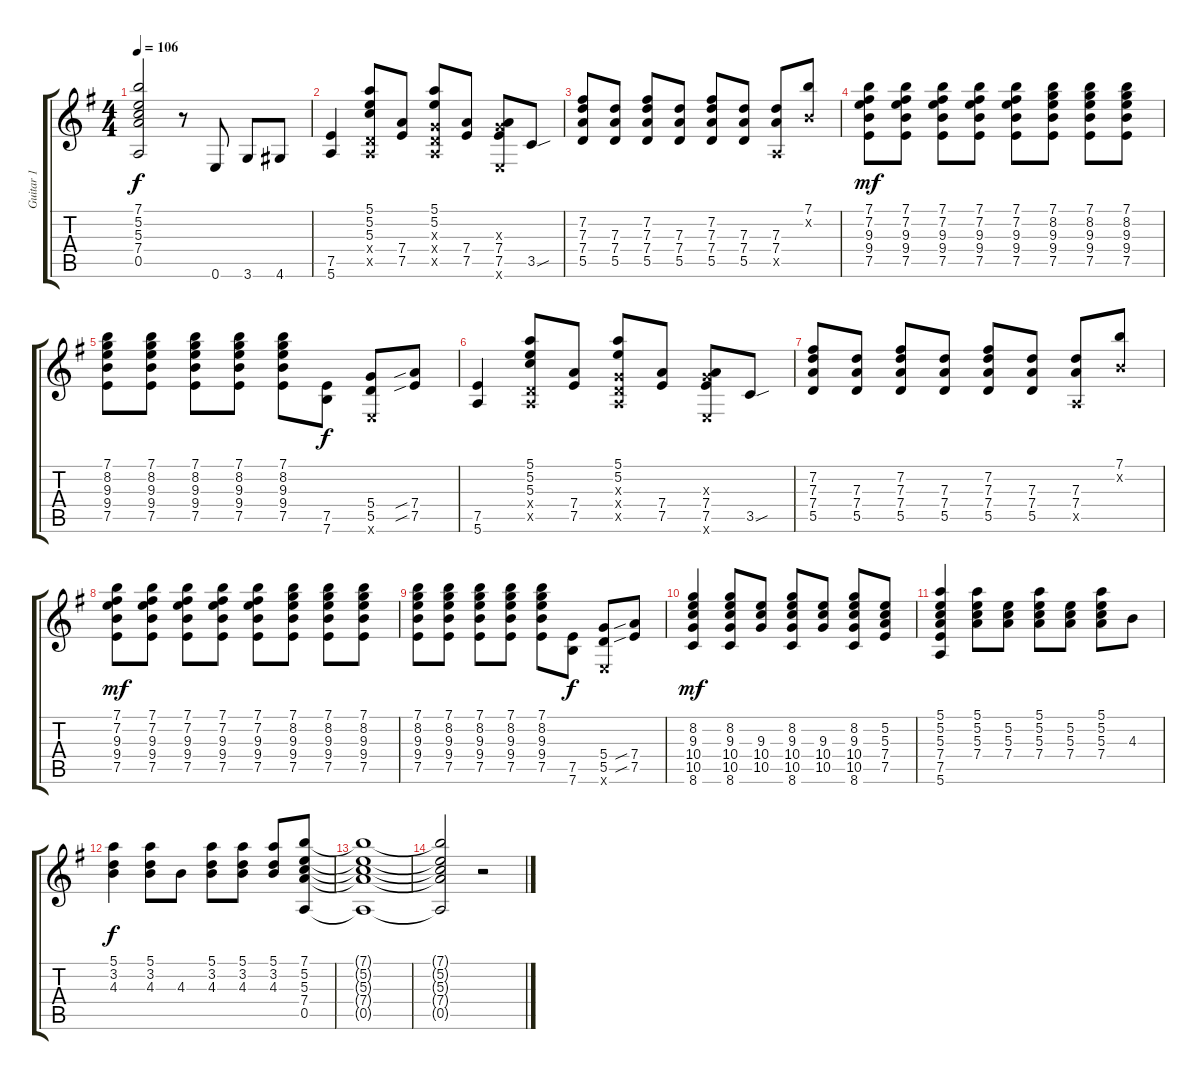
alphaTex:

\track ("Guitar 1" "Guitar 1") {instrument electricguitarjazz}
\staff {score tabs}
\tuning (E4 B3 G3 D3 A2 E2) {hide}
\ts (4 4)
\tempo 106
\clef g2
\ks g
(7.1{t} 5.2{t} 5.3{t} 7.4{t} 0.5{t}).2{dy f} r.8 0.6.8 3.6.8 4.6.8 |
(7.5 5.6).4 (5.1 5.2 5.3 0.4{x} 0.5{x}).8 (7.4 7.5).8 (5.1 5.2 0.3{x} 0.4{x} 0.5{x}).8 (7.4 7.5).8 (0.3{x} 7.4 7.5 0.6{x}).8 3.5{sou}.8 |
(7.2 7.3 7.4 5.5).8 (7.3 7.4 5.5).8 (7.2 7.3 7.4 5.5).8 (7.3 7.4 5.5).8 (7.2 7.3 7.4 5.5).8 (7.3 7.4 5.5).8 (7.3 7.4 0.5{x}).8 (7.1 0.2{x}).8 |
(7.1 7.2 9.3 9.4 7.5).8{dy mf} (7.1 7.2 9.3 9.4 7.5).8 (7.1 7.2 9.3 9.4 7.5).8 (7.1 7.2 9.3 9.4 7.5).8 (7.1 7.2 9.3 9.4 7.5).8 (7.1 8.2 9.3 9.4 7.5).8 (7.1 8.2 9.3 9.4 7.5).8 (7.1 8.2 9.3 9.4 7.5).8 |
(7.1 8.2 9.3 9.4 7.5).8 (7.1 8.2 9.3 9.4 7.5).8 (7.1 8.2 9.3 9.4 7.5).8 (7.1 8.2 9.3 9.4 7.5).8 (7.1 8.2 9.3 9.4 7.5).8 (7.5 7.6).8{dy f} (5.4 5.5 0.6{x}).8 (7.4{sib} 7.5{sib}).8 |
(7.5 5.6).4 (5.1 5.2 5.3 0.4{x} 0.5{x}).8 (7.4 7.5).8 (5.1 5.2 0.3{x} 0.4{x} 0.5{x}).8 (7.4 7.5).8 (0.3{x} 7.4 7.5 0.6{x}).8 3.5{sou}.8 |
(7.2 7.3 7.4 5.5).8 (7.3 7.4 5.5).8 (7.2 7.3 7.4 5.5).8 (7.3 7.4 5.5).8 (7.2 7.3 7.4 5.5).8 (7.3 7.4 5.5).8 (7.3 7.4 0.5{x}).8 (7.1 0.2{x}).8 |
(7.1 7.2 9.3 9.4 7.5).8{dy mf} (7.1 7.2 9.3 9.4 7.5).8 (7.1 7.2 9.3 9.4 7.5).8 (7.1 7.2 9.3 9.4 7.5).8 (7.1 7.2 9.3 9.4 7.5).8 (7.1 8.2 9.3 9.4 7.5).8 (7.1 8.2 9.3 9.4 7.5).8 (7.1 8.2 9.3 9.4 7.5).8 |
(7.1 8.2 9.3 9.4 7.5).8 (7.1 8.2 9.3 9.4 7.5).8 (7.1 8.2 9.3 9.4 7.5).8 (7.1 8.2 9.3 9.4 7.5).8 (7.1 8.2 9.3 9.4 7.5).8 (7.5 7.6).8{dy f} (5.4 5.5 0.6{x}).8 (7.4{sib} 7.5{sib}).8 |
(8.2 9.3 10.4 10.5 8.6).4{dy mf} (8.2 9.3 10.4 10.5 8.6).8 (9.3 10.4 10.5).8 (8.2 9.3 10.4 10.5 8.6).8 (9.3 10.4 10.5).8 (8.2 9.3 10.4 10.5 8.6).8 (5.2 5.3 7.4 7.5).8 |
(5.1 5.2 5.3 7.4 7.5 5.6).4 (5.1 5.2 5.3 7.4).8 (5.2 5.3 7.4).8 (5.1 5.2 5.3 7.4).8 (5.2 5.3 7.4).8 (5.1 5.2 5.3 7.4).8 4.3.8 |
(5.1 3.2 4.3).4{dy f} (5.1 3.2 4.3).8 4.3.8 (5.1 3.2 4.3).8 (5.1 3.2 4.3).8 (5.1 3.2 4.3).8 (7.1 5.2 5.3 7.4 0.5).8 |
(7.1{t} 5.2{t} 5.3{t} 7.4{t} 0.5{t}).1 |
(7.1{t} 5.2{t} 5.3{t} 7.4{t} 0.5{t}).2 r.2
